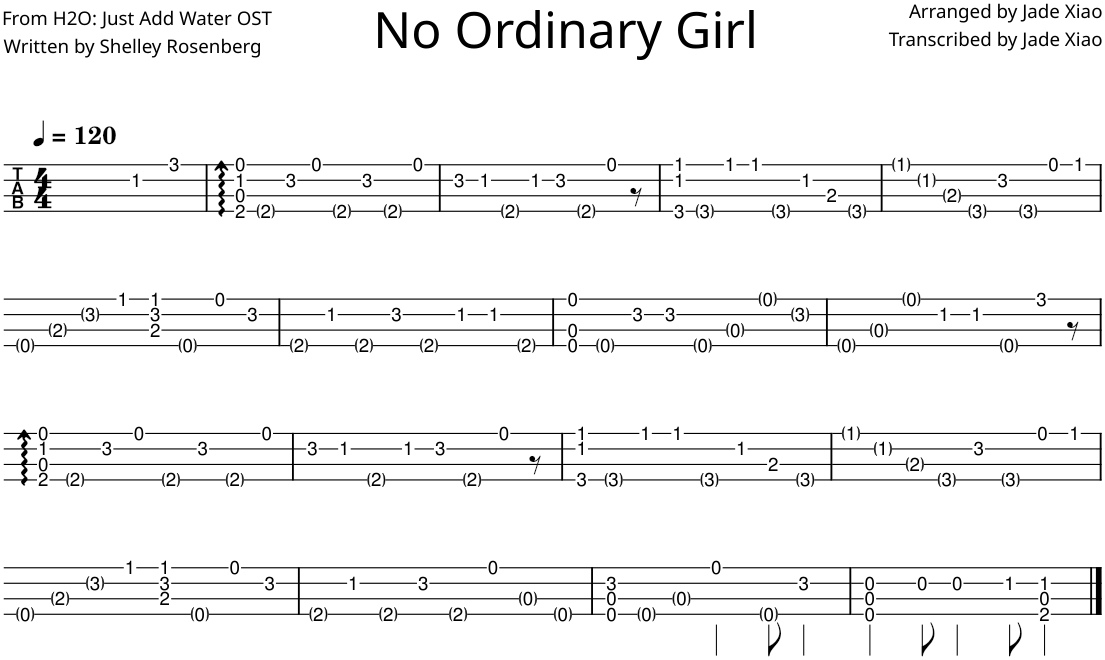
**kern
*part1
*staff1
*I"Ukulele
*I'Uk.
*stria4
*
*k[]
*M4/4
*MM120
=1
2ryy
4f
4cc
=2
8A:: 8c:: 8f:: 8a::L
8A
8g
8aJ
8AL
8g
8A
8aJ
=3
8gL
8f
8A
8fJ
8gL
8A
8aJ
8r
=4
8A# 8f 8b-L
8B-
8b-
8b-J
8B-L
8f
8d
8B-J
=5
8b-L
8f
8d
8B-J
8gL
8B-
8a
8b-J
!!LO:LB:g=z
=6
8GL
8d
8g
8b-J
8d 8g 8b-L
8G
8a
8gJ
=7
8AL
8f
8A
8gJ
8AL
8f
8f
8AJ
=8
8G 8c 8aL
8G
8g
8gJ
8GL
8c
8a
8gJ
=9
8GL
8c
8a
8fJ
8fL
8G
8ccJ
8r
!!LO:LB:g=z
=10
8A:: 8c:: 8f:: 8a::L
8A
8g
8aJ
8AL
8g
8A
8aJ
=11
8gL
8f
8A
8fJ
8gL
8A
8aJ
8r
=12
8A# 8f 8b-L
8B-
8b-
8b-J
8B-L
8f
8d
8B-J
=13
8b-L
8f
8d
8B-J
8gL
8B-
8a
8b-J
!!LO:LB:g=z
=14
8GL
8d
8g
8b-J
8d 8g 8b-L
8G
8a
8gJ
=15
8AL
8f
8A
8gJ
8AL
8a
8c
8GJ
=16
8G 8c 8gL
8G
8cJ
4a\
8G\
4g\
=17
4G\ 4c\ 4e\
8e\
4e\
8f\
4A\ 4c\ 4f\
==
*-
